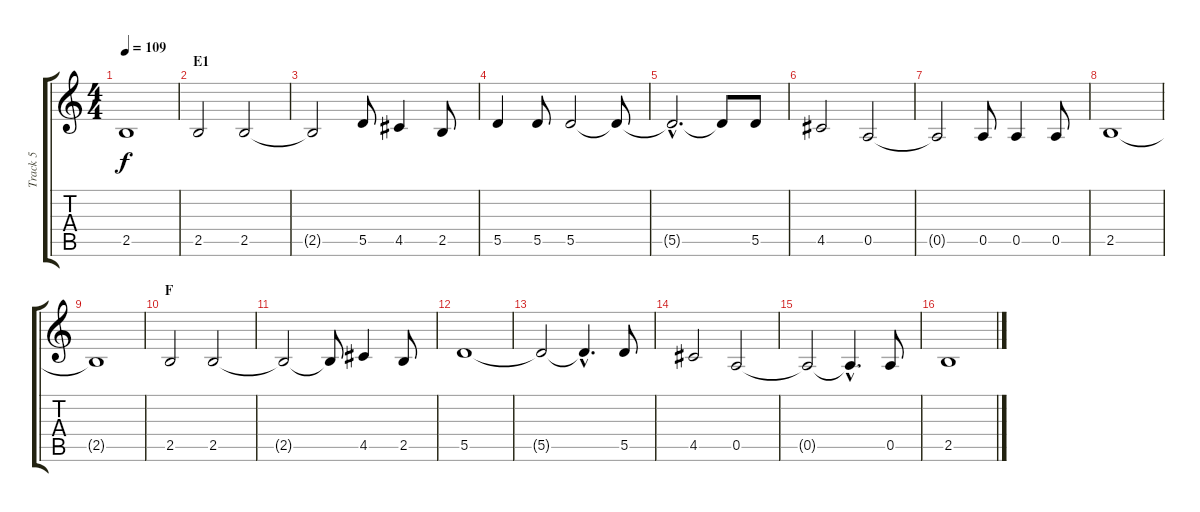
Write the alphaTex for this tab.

\track ("Track 5" "Track 5") {instrument overdrivenguitar}
\staff {score tabs}
\tuning (E4 B3 G3 D3 A2 E2) {hide}
\ts (4 4)
\tempo 109
\clef g2
\ks c
2.5{t}.1{dy f} |
\section ("" "E1")
2.5.2 2.5.2 |
2.5{t}.2 5.5.8 4.5.4 2.5.8 |
5.5.4 5.5.8 5.5.2 5.5{t}.8 |
5.5{hac t}.2{d} 5.5{t}.8 5.5.8 |
4.5.2 0.5.2 |
0.5{t}.2 0.5.8 0.5.4 0.5.8 |
2.5.1 |
2.5{t}.1 |
\section ("" "F")
2.5.2 2.5.2 |
2.5{t}.2 2.5{t}.8 4.5.4 2.5.8 |
5.5.1 |
5.5{t}.2 5.5{hac t}.4{d} 5.5.8 |
4.5.2 0.5.2 |
0.5{t}.2 0.5{hac t}.4{d} 0.5.8 |
2.5.1
